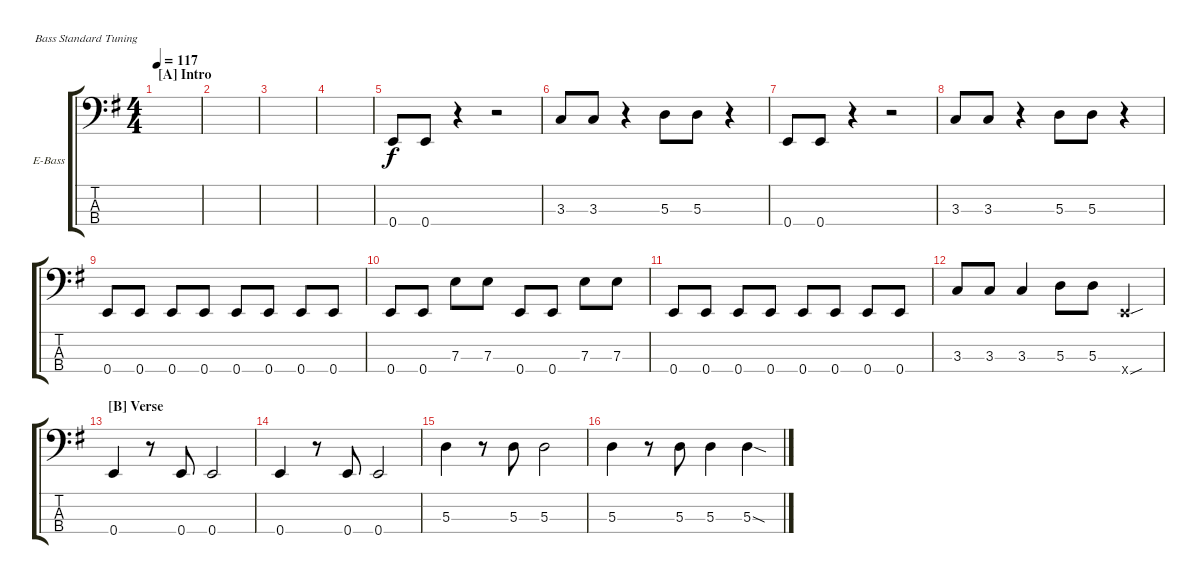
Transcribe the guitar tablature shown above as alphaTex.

\defaultSystemsLayout 4
\bracketExtendMode groupsimilarinstruments
\firstSystemTrackNameOrientation horizontal
\otherSystemsTrackNameOrientation horizontal
\track ("Bass" "E-Bass") {instrument electricbassfinger}
\staff {score tabs}
\tuning (G2 D2 A1 E1)
\ts (4 4)
\section ("A" "Intro")
\tempo 117
\clef f4
\scale
1.06936
\ks g
|
\scale
0.930643 |
\scale
1.03909 |
\scale
0.960908 |
\scale
1.03909 0.4.8 0.4.8 r.4 r.2 |
\scale
0.960908 3.3.8 3.3.8 r.4 5.3.8 5.3.8 r.4 |
\scale
1.03909 0.4.8 0.4.8 r.4 r.2 |
\scale
0.960908 3.3.8 3.3.8 r.4 5.3.8 5.3.8 r.4 |
\scale
1.03909 0.4.8 0.4.8 0.4.8 0.4.8 0.4.8 0.4.8 0.4.8 0.4.8 |
\scale
0.960908 0.4.8 0.4.8 7.3.8 7.3.8 0.4.8 0.4.8 7.3.8 7.3.8 |
\scale
1.03909 0.4.8 0.4.8 0.4.8 0.4.8 0.4.8 0.4.8 0.4.8 0.4.8 |
\scale
0.960908 3.3.8 3.3.8 3.3.4 5.3.8 5.3.8 0.4{sou x}.4 |
\section ("B" "Verse")
\scale
1.03909 0.4.4 r.8 0.4.8 0.4.2 |
\scale
0.960908 0.4.4 r.8 0.4.8 0.4.2 |
\scale
1.03909 5.3.4 r.8 5.3.8 5.3.2 |
\scale
0.960908 5.3.4 r.8 5.3.8 5.3.4 5.3{sod}.4
